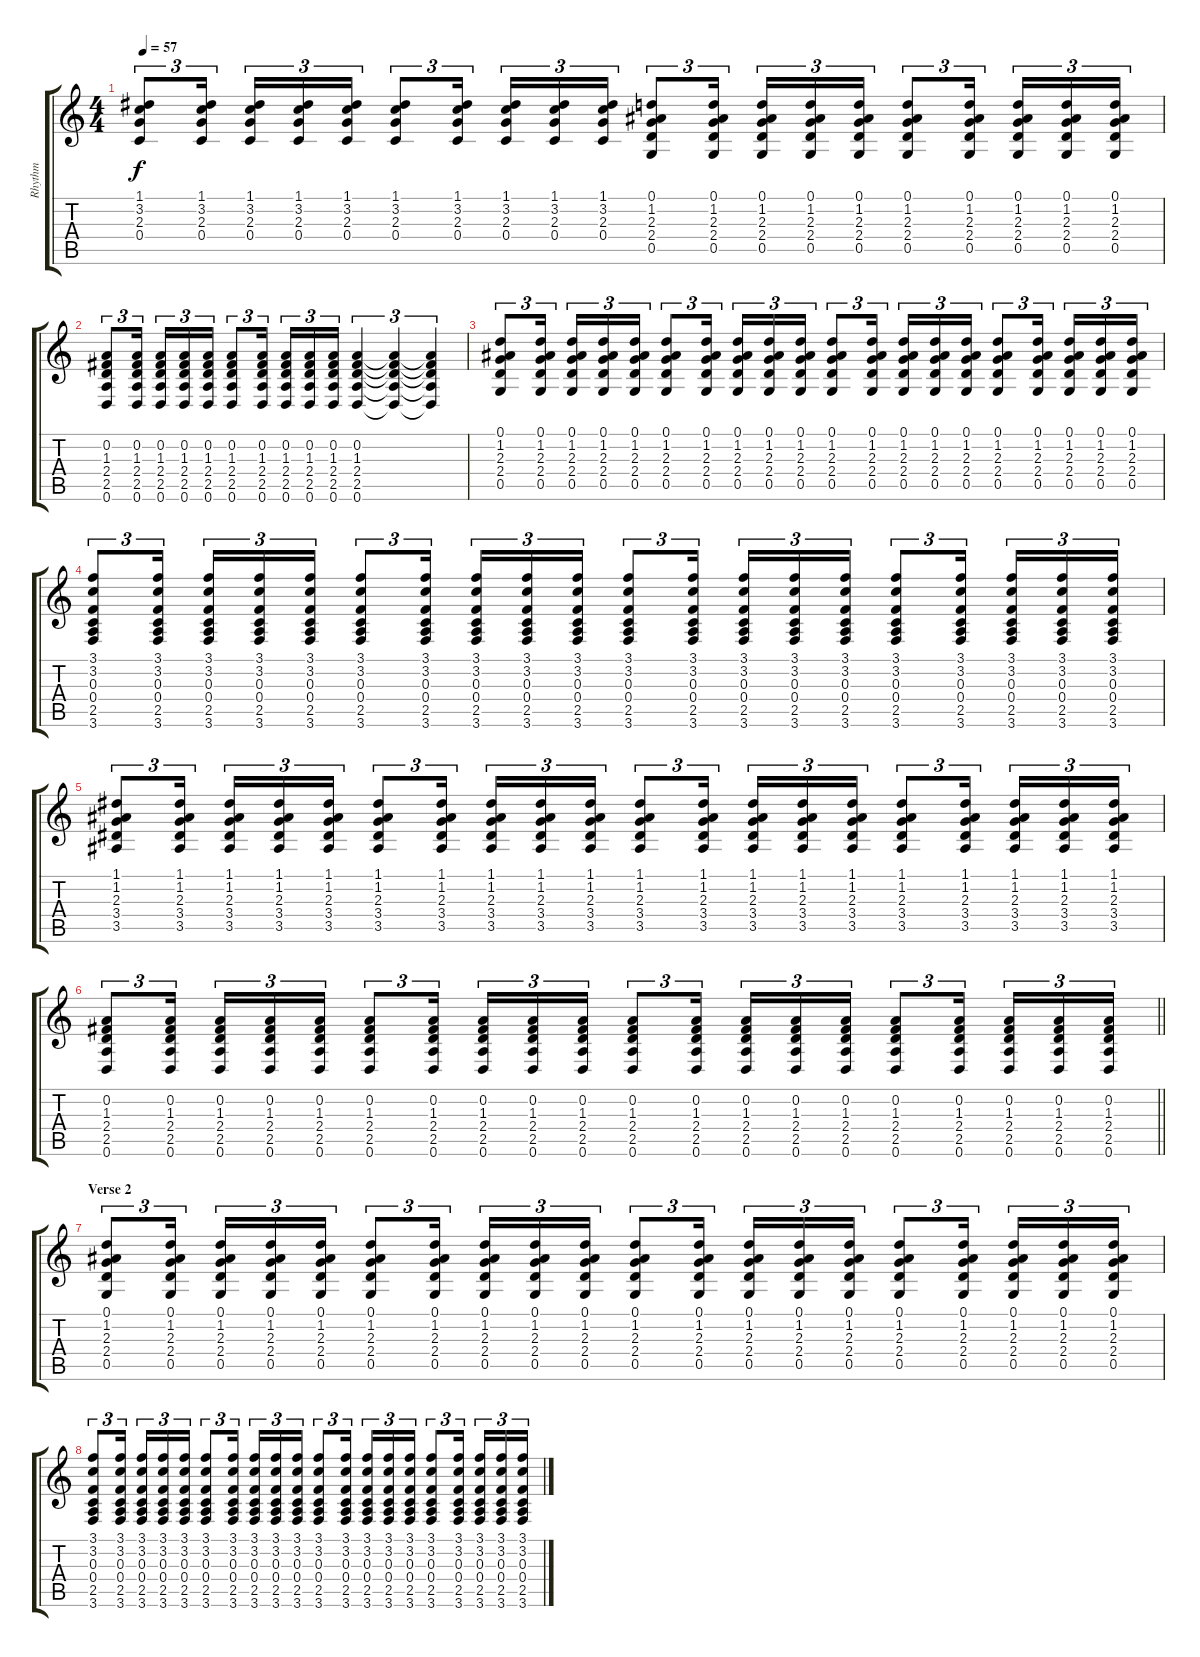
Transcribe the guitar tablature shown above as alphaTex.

\track ("Rhythm" "Rhythm") {instrument acousticguitarnylon}
\staff {score tabs}
\tuning (D4 A3 F3 C3 G2 D2) {hide}
\ts (4 4)
\tempo 57
\clef g2
\ks c
(1.1 3.2 2.3 0.4).8{tu (3 2) dy f} (1.1 3.2 2.3 0.4).16{tu (3 2) beam splitsecondary} (1.1 3.2 2.3 0.4).16{tu (3 2)} (1.1 3.2 2.3 0.4).16{tu (3 2)} (1.1 3.2 2.3 0.4).16{tu (3 2)} (1.1 3.2 2.3 0.4).8{tu (3 2)} (1.1 3.2 2.3 0.4).16{tu (3 2) beam splitsecondary} (1.1 3.2 2.3 0.4).16{tu (3 2)} (1.1 3.2 2.3 0.4).16{tu (3 2)} (1.1 3.2 2.3 0.4).16{tu (3 2)} (0.1 1.2 2.3 2.4 0.5).8{tu (3 2)} (0.1 1.2 2.3 2.4 0.5).16{tu (3 2) beam splitsecondary} (0.1 1.2 2.3 2.4 0.5).16{tu (3 2)} (0.1 1.2 2.3 2.4 0.5).16{tu (3 2)} (0.1 1.2 2.3 2.4 0.5).16{tu (3 2)} (0.1 1.2 2.3 2.4 0.5).8{tu (3 2)} (0.1 1.2 2.3 2.4 0.5).16{tu (3 2) beam splitsecondary} (0.1 1.2 2.3 2.4 0.5).16{tu (3 2)} (0.1 1.2 2.3 2.4 0.5).16{tu (3 2)} (0.1 1.2 2.3 2.4 0.5).16{tu (3 2)} |
(0.2 1.3 2.4 2.5 0.6).8{tu (3 2)} (0.2 1.3 2.4 2.5 0.6).16{tu (3 2) beam splitsecondary} (0.2 1.3 2.4 2.5 0.6).16{tu (3 2)} (0.2 1.3 2.4 2.5 0.6).16{tu (3 2)} (0.2 1.3 2.4 2.5 0.6).16{tu (3 2)} (0.2 1.3 2.4 2.5 0.6).8{tu (3 2)} (0.2 1.3 2.4 2.5 0.6).16{tu (3 2) beam splitsecondary} (0.2 1.3 2.4 2.5 0.6).16{tu (3 2)} (0.2 1.3 2.4 2.5 0.6).16{tu (3 2)} (0.2 1.3 2.4 2.5 0.6).16{tu (3 2)} (0.2 1.3 2.4 2.5 0.6).4{tu (3 2)} (0.2{t} 1.3{t} 2.4{t} 2.5{t} 0.6{t}).4{tu (3 2)} (0.2{t} 1.3{t} 2.4{t} 2.5{t} 0.6{t}).4{tu (3 2)} |
(0.1 1.2 2.3 2.4 0.5).8{tu (3 2)} (0.1 1.2 2.3 2.4 0.5).16{tu (3 2) beam splitsecondary} (0.1 1.2 2.3 2.4 0.5).16{tu (3 2)} (0.1 1.2 2.3 2.4 0.5).16{tu (3 2)} (0.1 1.2 2.3 2.4 0.5).16{tu (3 2)} (0.1 1.2 2.3 2.4 0.5).8{tu (3 2)} (0.1 1.2 2.3 2.4 0.5).16{tu (3 2) beam splitsecondary} (0.1 1.2 2.3 2.4 0.5).16{tu (3 2)} (0.1 1.2 2.3 2.4 0.5).16{tu (3 2)} (0.1 1.2 2.3 2.4 0.5).16{tu (3 2)} (0.1 1.2 2.3 2.4 0.5).8{tu (3 2)} (0.1 1.2 2.3 2.4 0.5).16{tu (3 2) beam splitsecondary} (0.1 1.2 2.3 2.4 0.5).16{tu (3 2)} (0.1 1.2 2.3 2.4 0.5).16{tu (3 2)} (0.1 1.2 2.3 2.4 0.5).16{tu (3 2)} (0.1 1.2 2.3 2.4 0.5).8{tu (3 2)} (0.1 1.2 2.3 2.4 0.5).16{tu (3 2) beam splitsecondary} (0.1 1.2 2.3 2.4 0.5).16{tu (3 2)} (0.1 1.2 2.3 2.4 0.5).16{tu (3 2)} (0.1 1.2 2.3 2.4 0.5).16{tu (3 2)} |
(3.1 3.2 0.3 0.4 2.5 3.6).8{tu (3 2)} (3.1 3.2 0.3 0.4 2.5 3.6).16{tu (3 2) beam splitsecondary} (3.1 3.2 0.3 0.4 2.5 3.6).16{tu (3 2)} (3.1 3.2 0.3 0.4 2.5 3.6).16{tu (3 2)} (3.1 3.2 0.3 0.4 2.5 3.6).16{tu (3 2)} (3.1 3.2 0.3 0.4 2.5 3.6).8{tu (3 2)} (3.1 3.2 0.3 0.4 2.5 3.6).16{tu (3 2) beam splitsecondary} (3.1 3.2 0.3 0.4 2.5 3.6).16{tu (3 2)} (3.1 3.2 0.3 0.4 2.5 3.6).16{tu (3 2)} (3.1 3.2 0.3 0.4 2.5 3.6).16{tu (3 2)} (3.1 3.2 0.3 0.4 2.5 3.6).8{tu (3 2)} (3.1 3.2 0.3 0.4 2.5 3.6).16{tu (3 2) beam splitsecondary} (3.1 3.2 0.3 0.4 2.5 3.6).16{tu (3 2)} (3.1 3.2 0.3 0.4 2.5 3.6).16{tu (3 2)} (3.1 3.2 0.3 0.4 2.5 3.6).16{tu (3 2)} (3.1 3.2 0.3 0.4 2.5 3.6).8{tu (3 2)} (3.1 3.2 0.3 0.4 2.5 3.6).16{tu (3 2) beam splitsecondary} (3.1 3.2 0.3 0.4 2.5 3.6).16{tu (3 2)} (3.1 3.2 0.3 0.4 2.5 3.6).16{tu (3 2)} (3.1 3.2 0.3 0.4 2.5 3.6).16{tu (3 2)} |
(1.1 1.2 2.3 3.4 3.5).8{tu (3 2)} (1.1 1.2 2.3 3.4 3.5).16{tu (3 2) beam splitsecondary} (1.1 1.2 2.3 3.4 3.5).16{tu (3 2)} (1.1 1.2 2.3 3.4 3.5).16{tu (3 2)} (1.1 1.2 2.3 3.4 3.5).16{tu (3 2)} (1.1 1.2 2.3 3.4 3.5).8{tu (3 2)} (1.1 1.2 2.3 3.4 3.5).16{tu (3 2) beam splitsecondary} (1.1 1.2 2.3 3.4 3.5).16{tu (3 2)} (1.1 1.2 2.3 3.4 3.5).16{tu (3 2)} (1.1 1.2 2.3 3.4 3.5).16{tu (3 2)} (1.1 1.2 2.3 3.4 3.5).8{tu (3 2)} (1.1 1.2 2.3 3.4 3.5).16{tu (3 2) beam splitsecondary} (1.1 1.2 2.3 3.4 3.5).16{tu (3 2)} (1.1 1.2 2.3 3.4 3.5).16{tu (3 2)} (1.1 1.2 2.3 3.4 3.5).16{tu (3 2)} (1.1 1.2 2.3 3.4 3.5).8{tu (3 2)} (1.1 1.2 2.3 3.4 3.5).16{tu (3 2) beam splitsecondary} (1.1 1.2 2.3 3.4 3.5).16{tu (3 2)} (1.1 1.2 2.3 3.4 3.5).16{tu (3 2)} (1.1 1.2 2.3 3.4 3.5).16{tu (3 2)} |
\barLineRight lightlight
(0.2 1.3 2.4 2.5 0.6).8{tu (3 2)} (0.2 1.3 2.4 2.5 0.6).16{tu (3 2) beam splitsecondary} (0.2 1.3 2.4 2.5 0.6).16{tu (3 2)} (0.2 1.3 2.4 2.5 0.6).16{tu (3 2)} (0.2 1.3 2.4 2.5 0.6).16{tu (3 2)} (0.2 1.3 2.4 2.5 0.6).8{tu (3 2)} (0.2 1.3 2.4 2.5 0.6).16{tu (3 2) beam splitsecondary} (0.2 1.3 2.4 2.5 0.6).16{tu (3 2)} (0.2 1.3 2.4 2.5 0.6).16{tu (3 2)} (0.2 1.3 2.4 2.5 0.6).16{tu (3 2)} (0.2 1.3 2.4 2.5 0.6).8{tu (3 2)} (0.2 1.3 2.4 2.5 0.6).16{tu (3 2) beam splitsecondary} (0.2 1.3 2.4 2.5 0.6).16{tu (3 2)} (0.2 1.3 2.4 2.5 0.6).16{tu (3 2)} (0.2 1.3 2.4 2.5 0.6).16{tu (3 2)} (0.2 1.3 2.4 2.5 0.6).8{tu (3 2)} (0.2 1.3 2.4 2.5 0.6).16{tu (3 2) beam splitsecondary} (0.2 1.3 2.4 2.5 0.6).16{tu (3 2)} (0.2 1.3 2.4 2.5 0.6).16{tu (3 2)} (0.2 1.3 2.4 2.5 0.6).16{tu (3 2)} |
\section ("" "Verse 2")
(0.1 1.2 2.3 2.4 0.5).8{tu (3 2)} (0.1 1.2 2.3 2.4 0.5).16{tu (3 2) beam splitsecondary} (0.1 1.2 2.3 2.4 0.5).16{tu (3 2)} (0.1 1.2 2.3 2.4 0.5).16{tu (3 2)} (0.1 1.2 2.3 2.4 0.5).16{tu (3 2)} (0.1 1.2 2.3 2.4 0.5).8{tu (3 2)} (0.1 1.2 2.3 2.4 0.5).16{tu (3 2) beam splitsecondary} (0.1 1.2 2.3 2.4 0.5).16{tu (3 2)} (0.1 1.2 2.3 2.4 0.5).16{tu (3 2)} (0.1 1.2 2.3 2.4 0.5).16{tu (3 2)} (0.1 1.2 2.3 2.4 0.5).8{tu (3 2)} (0.1 1.2 2.3 2.4 0.5).16{tu (3 2) beam splitsecondary} (0.1 1.2 2.3 2.4 0.5).16{tu (3 2)} (0.1 1.2 2.3 2.4 0.5).16{tu (3 2)} (0.1 1.2 2.3 2.4 0.5).16{tu (3 2)} (0.1 1.2 2.3 2.4 0.5).8{tu (3 2)} (0.1 1.2 2.3 2.4 0.5).16{tu (3 2) beam splitsecondary} (0.1 1.2 2.3 2.4 0.5).16{tu (3 2)} (0.1 1.2 2.3 2.4 0.5).16{tu (3 2)} (0.1 1.2 2.3 2.4 0.5).16{tu (3 2)} |
(3.1 3.2 0.3 0.4 2.5 3.6).8{tu (3 2)} (3.1 3.2 0.3 0.4 2.5 3.6).16{tu (3 2) beam splitsecondary} (3.1 3.2 0.3 0.4 2.5 3.6).16{tu (3 2)} (3.1 3.2 0.3 0.4 2.5 3.6).16{tu (3 2)} (3.1 3.2 0.3 0.4 2.5 3.6).16{tu (3 2)} (3.1 3.2 0.3 0.4 2.5 3.6).8{tu (3 2)} (3.1 3.2 0.3 0.4 2.5 3.6).16{tu (3 2) beam splitsecondary} (3.1 3.2 0.3 0.4 2.5 3.6).16{tu (3 2)} (3.1 3.2 0.3 0.4 2.5 3.6).16{tu (3 2)} (3.1 3.2 0.3 0.4 2.5 3.6).16{tu (3 2)} (3.1 3.2 0.3 0.4 2.5 3.6).8{tu (3 2)} (3.1 3.2 0.3 0.4 2.5 3.6).16{tu (3 2) beam splitsecondary} (3.1 3.2 0.3 0.4 2.5 3.6).16{tu (3 2)} (3.1 3.2 0.3 0.4 2.5 3.6).16{tu (3 2)} (3.1 3.2 0.3 0.4 2.5 3.6).16{tu (3 2)} (3.1 3.2 0.3 0.4 2.5 3.6).8{tu (3 2)} (3.1 3.2 0.3 0.4 2.5 3.6).16{tu (3 2) beam splitsecondary} (3.1 3.2 0.3 0.4 2.5 3.6).16{tu (3 2)} (3.1 3.2 0.3 0.4 2.5 3.6).16{tu (3 2)} (3.1 3.2 0.3 0.4 2.5 3.6).16{tu (3 2)}
